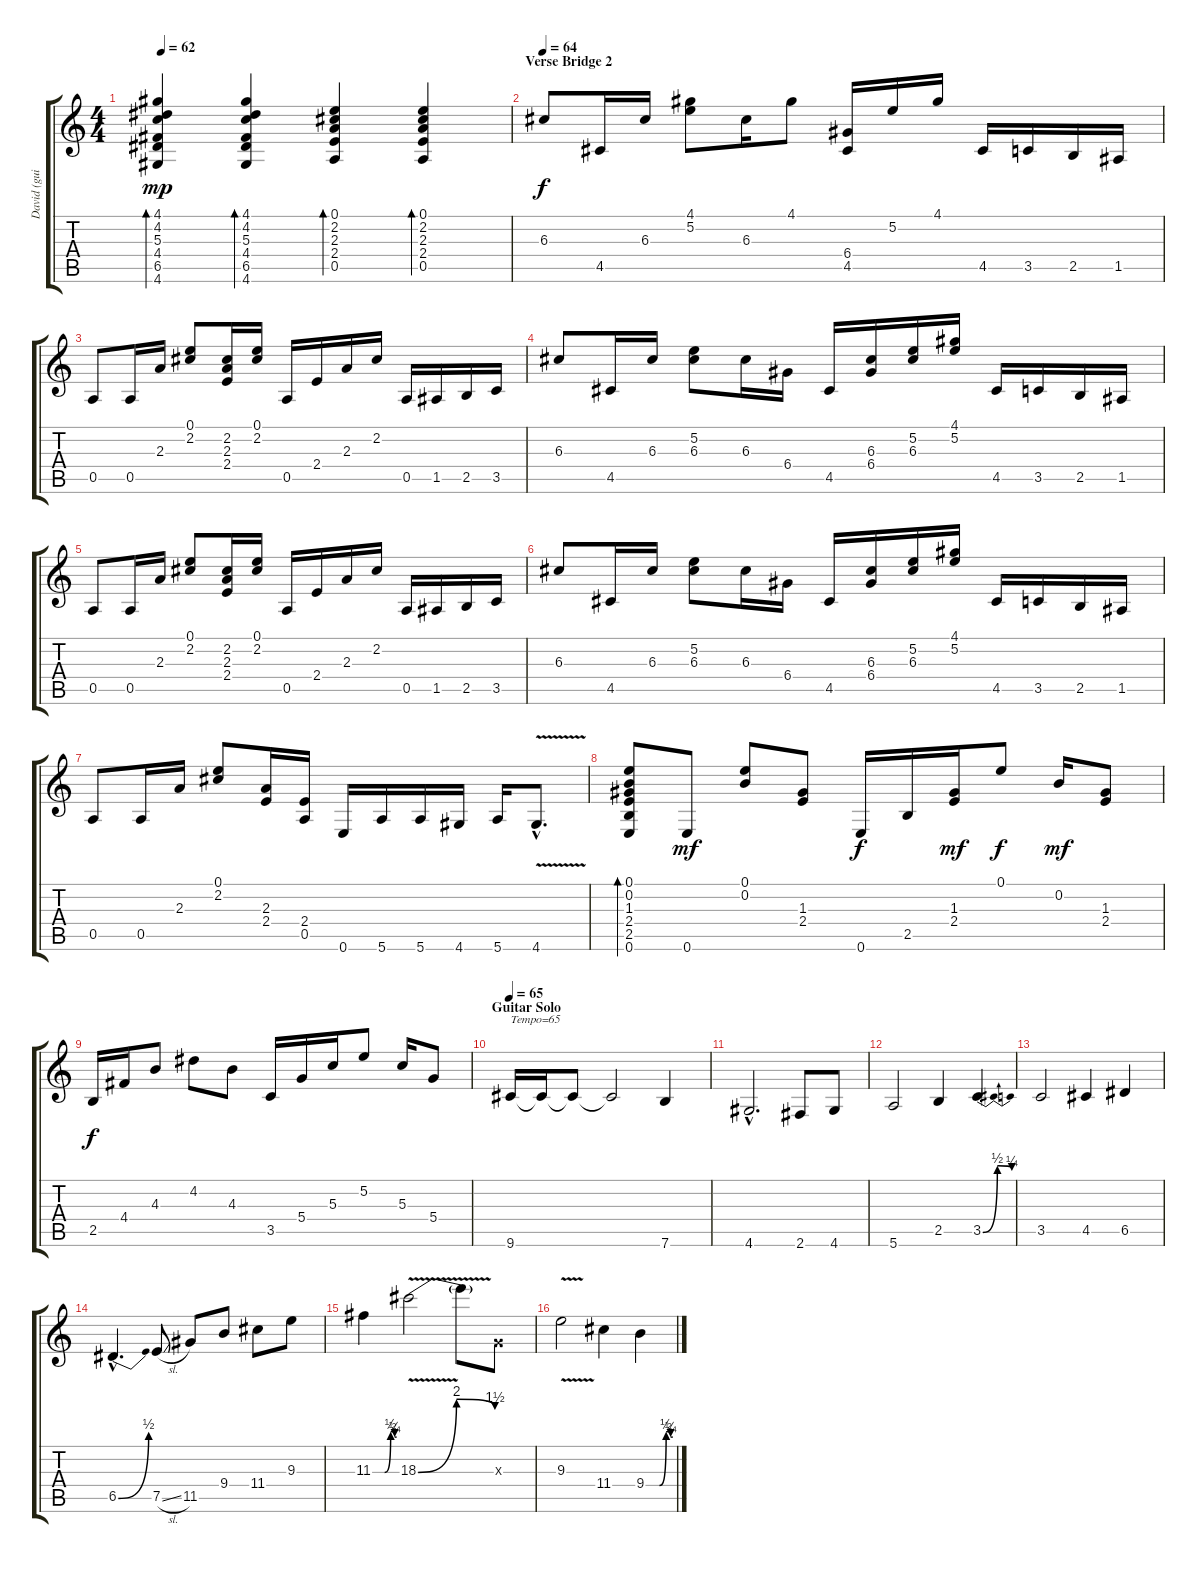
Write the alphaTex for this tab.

\track ("David (guitar dist.)" "David (gui") {instrument distortionguitar}
\staff {score tabs}
\tuning (E4 B3 G3 D3 A2 E2) {hide}
\ts (4 4)
\tempo 62
\clef g2
\ks c
(4.1 4.2 5.3 4.4 6.5 4.6).4{bd 30 dy mp} (4.1 4.2 5.3 4.4 6.5 4.6).4{bd 30} (0.1 2.2 2.3 2.4 0.5).4{bd 30} (0.1 2.2 2.3 2.4 0.5).4{bd 30} |
\section ("" "Verse Bridge 2")
\tempo 64
6.3.8{dy f volume 11} 4.5.16 6.3.16 (4.1 5.2).8 6.3.16 4.1.8 (6.4 4.5).16 5.2.16 4.1.16 4.5.16 3.5.16 2.5.16 1.5.16 |
0.5.8 0.5.16 2.3.16 (0.1 2.2).8 (2.2 2.3 2.4).16 (0.1 2.2).16 0.5.16 2.4.16 2.3.16 2.2.16 0.5.16 1.5.16 2.5.16 3.5.16 |
6.3.8 4.5.16 6.3.16 (5.2 6.3).8 6.3.16 6.4.16 4.5.16 (6.3 6.4).16 (5.2 6.3).16 (4.1 5.2).16 4.5.16 3.5.16 2.5.16 1.5.16 |
0.5.8 0.5.16 2.3.16 (0.1 2.2).8 (2.2 2.3 2.4).16 (0.1 2.2).16 0.5.16 2.4.16 2.3.16 2.2.16 0.5.16 1.5.16 2.5.16 3.5.16 |
6.3.8 4.5.16 6.3.16 (5.2 6.3).8 6.3.16 6.4.16 4.5.16 (6.3 6.4).16 (5.2 6.3).16 (4.1 5.2).16 4.5.16 3.5.16 2.5.16 1.5.16 |
0.5.8 0.5.16 2.3.16 (0.1 2.2).8 (2.3 2.4).16 (2.4 0.5).16 0.6.16 5.6.16 5.6.16 4.6.16 5.6.16 4.6{v hac}.8{d} |
(0.1 0.2 1.3 2.4 2.5 0.6).8{bd 60} 0.6.8{dy mf} (0.1 0.2).8 (1.3 2.4).8 0.6.16{dy f} 2.5.16 (1.3 2.4).16{dy mf} 0.1.8{dy f} 0.2.16{dy mf} (1.3 2.4).8 |
2.5.16{dy f} 4.4.16 4.3.8 4.2.8 4.3.8 3.5.16 5.4.16 5.3.16 5.2.8 5.3.16 5.4.8 |
\section ("" "Guitar Solo")
\tempo 65
9.6.16{txt "Tempo=65" volume 8 instrument distortionguitar} 9.6{t}.16{volume 16} 9.6{t}.8 9.6{t}.2 7.6.4 |
4.6{hac}.2{d} 2.6.8 4.6.8 |
5.6.2 2.5.4 3.5{be (bendrelease 0 0 15 2 45 2 60 1)}.4 |
3.5.2 4.5.4 6.5.4 |
6.5{be (bend 0 0 60 2) hac}.4{d} 7.5{sl}.8 11.5.8 9.4.8 11.4.8 9.3.8 |
11.3{be (custom 0 0 30 0 45 2 50 2 55 1 60 1)}.4 18.3{be (bendrelease 0 0 10 8 50 8 60 6) v}.2 18.3{t}.8 0.3{x}.8 |
9.3{v}.2 11.4.4 9.4{be (custom 0 0 30 0 45 2 50 2 55 1 60 1)}.4
